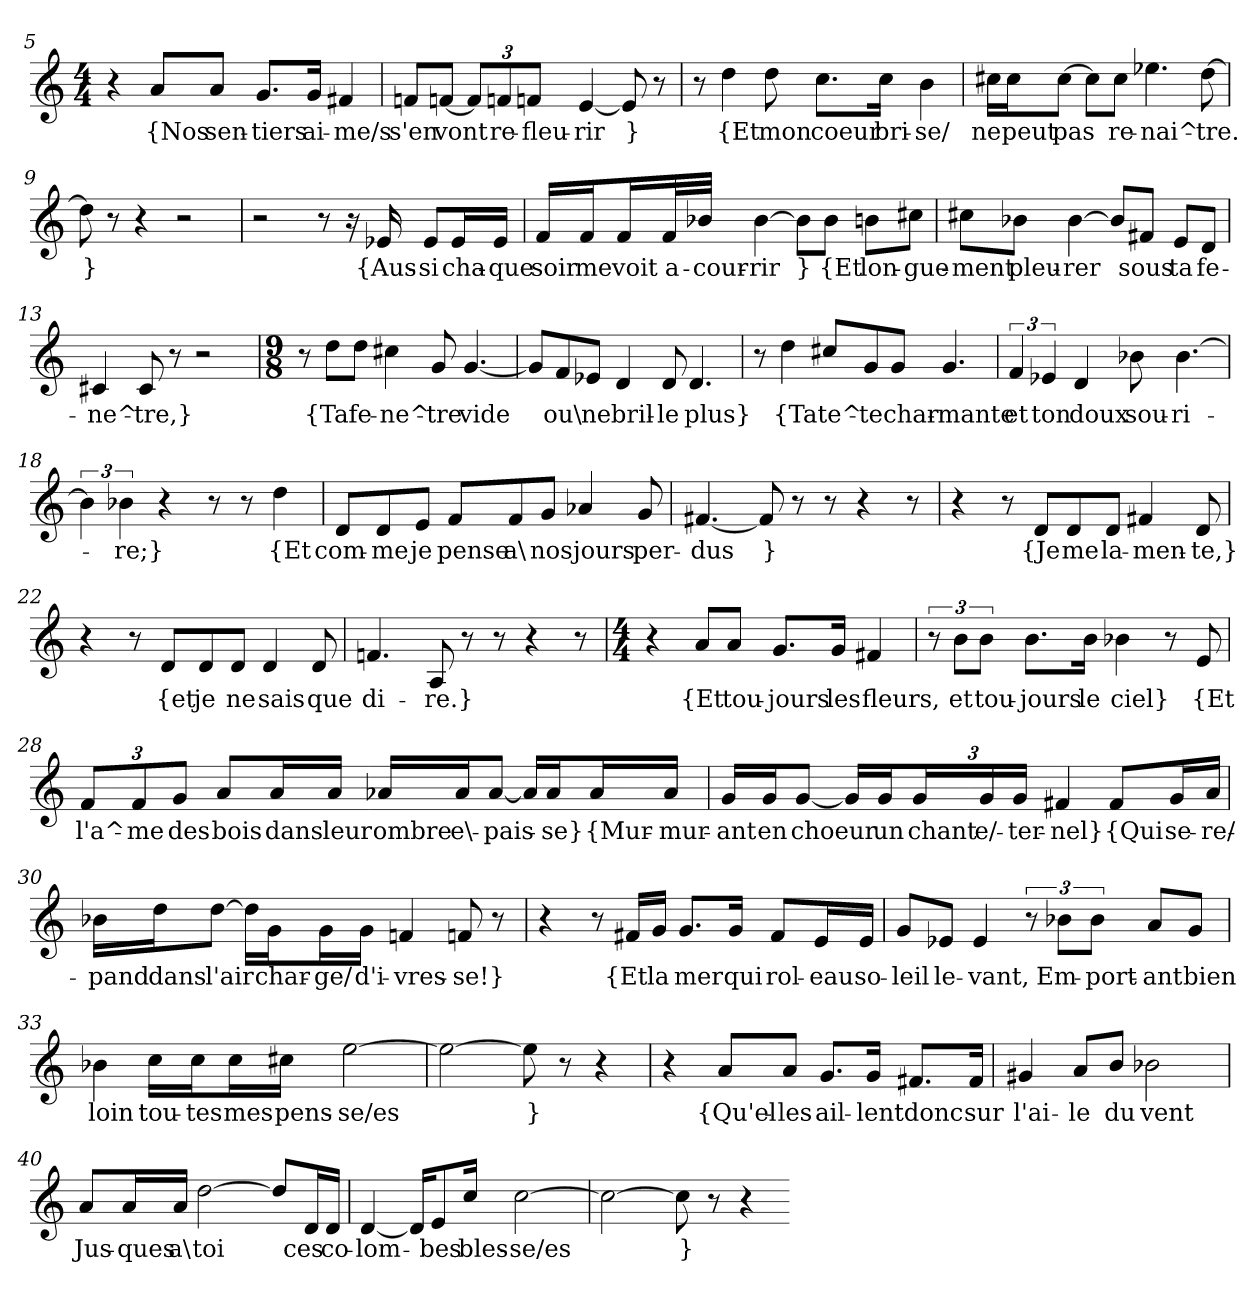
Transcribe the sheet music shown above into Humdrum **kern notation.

**kern	**text
*part1	*part1
*staff1	*staff1
*clefG2	*
*k[]	*
*M4/4	*
=5	=5
4r	.
8a/L	{Nos
8a/J	sen-
8.g/L	-tiers
16g/Jk	ai-
4f#X	-me/s
=6	=6
8fn/L	s'en
[8fn/J	vont
12fn/L]	.
12fn/	re-
12fn/J	-fleu-
[4e	-rir
8e]	}
8r	.
=7	=7
8r	.
4dd	{Et
8dd	mon
8.cc\L	coeur
16cc\Jk	bri-
4b	-se/
=8	=8
16cc#X\LL	ne
16cc#\J	peut
[8cc#\J	pas
8cc#\L]	.
8cc#\J	re-
4.ee-X	-nai^-
[8dd	-tre.
=9	=9
8dd]	}
8r	.
4r	.
2r	.
=10	=10
2r	.
8r	.
16r	.
16e-X	{Aus-
8e-/L	-si
16e-/L	cha-
16e-/JJ	-que
=11	=11
16f/LL	soir
16f/J	me
16f/L	voit
32f/L	a-
32b-X/JJJ	-cour-
[4b-	-rir
8b-\L]	}
8b-\J	{Et
8bn\L	lon-
8cc#X\J	-gue-
=12	=12
8cc#X\L	-ment
8b-X\J	pleu-
[4b-	-rer
8b-/L]	.
8f#X/J	sous
8e/L	ta
8d/J	fe-
=13	=13
4c#X	-ne^-
8c#	-tre,}
8r	.
2r	.
=14	=14
*M9/8	*
8r	.
8dd\L	{Ta
8dd\J	fe-
4cc#X	-ne^-
8g	-tre
[4.g	vide
=15	=15
8g/L]	.
8f/	ou\
8e-X/J	ne
4d	bril-
8d	-le
4.d	plus}
=16	=16
8r	.
4dd	{Ta
8cc#X/L	te^-
8g/	-te
8g/J	char-
4.g	-mante
=17	=17
6f	et
6e-X	ton
4d	doux
8b-X	sou-
[4.b-	-ri-
=18	=18
6b-]	.
6b-X	-re;}
4r	.
8r	.
8r	.
4dd	{Et
=19	=19
8d/L	com-
8d/	-me
8e/J	je
8f/L	pense
8f/	a\
8g/J	nos
4a-X	jours
8g	per-
=20	=20
[4.f#X	-dus
8f#]	}
8r	.
8r	.
4r	.
8r	.
=21	=21
4r	.
8r	.
8d/L	{Je
8d/	me
8d/J	la-
4f#X	-men-
8d	-te,}
=22	=22
4r	.
8r	.
8d/L	{et
8d/	je
8d/J	ne
4d	sais
8d	que
=23	=23
4.fn	di-
8A	-re.}
8r	.
8r	.
4r	.
8r	.
=26	=26
*M4/4	*
4r	.
8a/L	{Et
8a/J	tou-
8.g/L	-jours
16g/Jk	les
4f#X	fleurs,
=27	=27
12r	.
12b\L	et
12b\J	tou-
8.b\L	-jours
16b\Jk	le
4b-X	ciel}
8r	.
8e	{Et
=28	=28
12f/L	l'a^-
12f/	-me
12g/J	des
8a/L	bois
16a/L	dans
16a/JJ	leur
16a-X/LL	ombre
16a-/J	e\-
[8a-/J	-pais-
16a-/LL]	.
16a-/J	-se}
16a-/L	{Mur-
16a-/JJ	-mur-
=29	=29
16g/LL	-ant
16g/J	en
[8g/J	choeur
16g/LL]	.
16g/J	un
24g/L	chant
24g/	e/-
24g/JJ	-ter-
4f#X	-nel}
8f#/L	{Qui
16g/L	se-
16a/JJ	-re/-
=30	=30
16b-X\LL	-pand
16dd\J	dans
[8dd\J	l'air
16dd\LL]	.
16g\J	char-
16g\L	-ge/
16g\JJ	d'i-
4fn	-vres-
8fn	-se!}
8r	.
=31	=31
4r	.
8r	.
16f#X/LL	{Et
16g/JJ	la
8.g/L	mer
16g/Jk	qui
8f#/L	rol-
16e/L	-eau
16e/JJ	so-
=32	=32
8g/L	-leil
8e-X/J	le-
4e-	-vant,
12r	.
12b-X\L	Em-
12b-\J	-port-
8a/L	-ant
8g/J	bien
=33	=33
4b-X	loin
16cc\LL	tou-
16cc\J	-tes
16cc\L	mes
16cc#X\JJ	pens-
[2ee	-se/es
=34	=34
2ee_	.
8ee]	}
8r	.
4r	.
=38	=38
4r	.
8a/L	{Qu'el-
8a/J	-les
8.g/L	ail-
16g/Jk	-lent
8.f#X/L	donc
16f#/Jk	sur
=39	=39
4g#X	l'ai-
8a/L	-le
8b/J	du
2b-X	vent
=40	=40
8a/L	Jus-
16a/L	-ques
16a/JJ	a\
[2dd	toi
8dd/L]	.
16d/L	ces
16d/JJ	co-
=41	=41
[4d	-lom-
16d/KL]	.
8e/	-bes
16cc/Jk	bles-
[2cc	-se/es
=42	=42
2cc_	.
8cc]	}
8r	.
4r	.
=-	=-
*-	*-
